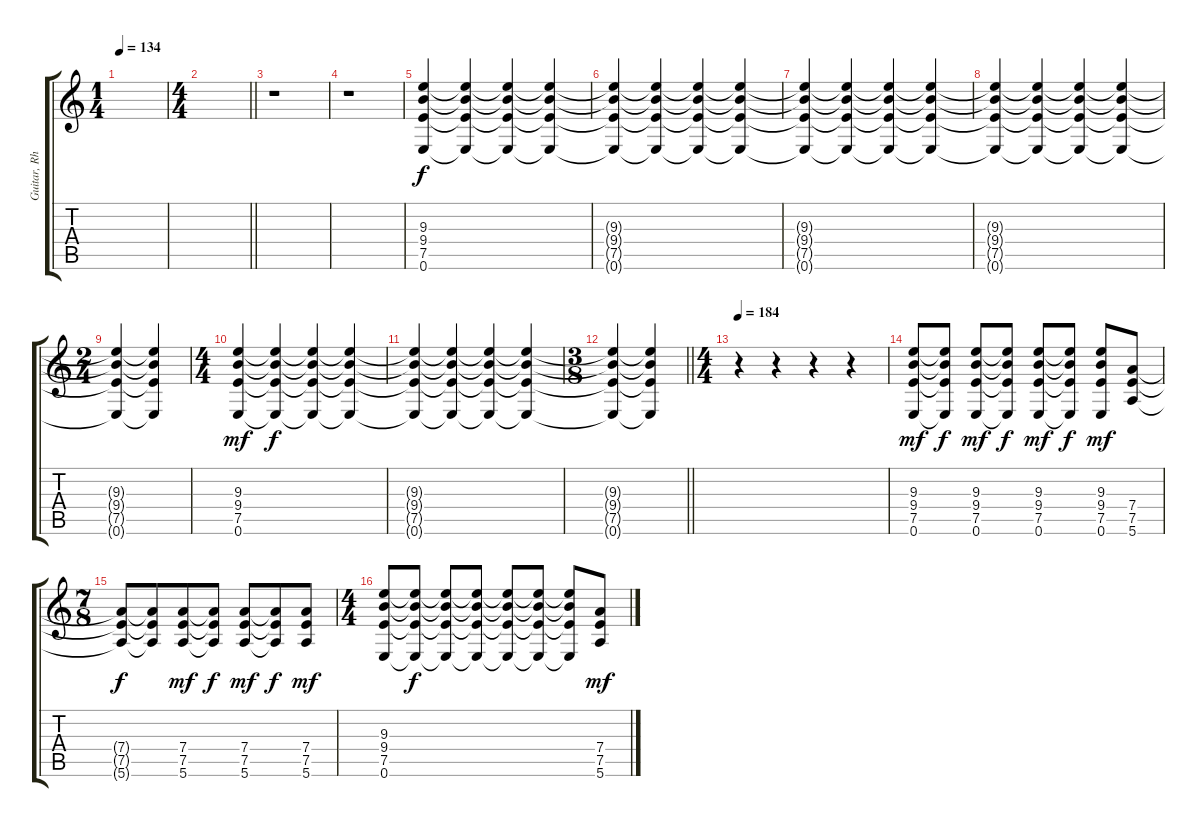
\track ("Guitar, Rhythm" "Guitar, Rh") {instrument overdrivenguitar}
\staff {score tabs}
\tuning (E4 B3 G3 D3 A2 E2) {hide}
\ts (1 4)
\tempo 134
\clef g2
\ks c
|
\ts (4 4)
\barLineRight lightlight
|
r.1 |
r.1 |
(9.3 9.4 7.5 0.6).4 (9.3{t} 9.4{t} 7.5{t} 0.6{t}).4 (9.3{t} 9.4{t} 7.5{t} 0.6{t}).4 (9.3{t} 9.4{t} 7.5{t} 0.6{t}).4 |
(9.3{t} 9.4{t} 7.5{t} 0.6{t}).4 (9.3{t} 9.4{t} 7.5{t} 0.6{t}).4 (9.3{t} 9.4{t} 7.5{t} 0.6{t}).4 (9.3{t} 9.4{t} 7.5{t} 0.6{t}).4 |
(9.3{t} 9.4{t} 7.5{t} 0.6{t}).4 (9.3{t} 9.4{t} 7.5{t} 0.6{t}).4 (9.3{t} 9.4{t} 7.5{t} 0.6{t}).4 (9.3{t} 9.4{t} 7.5{t} 0.6{t}).4 |
(9.3{t} 9.4{t} 7.5{t} 0.6{t}).4 (9.3{t} 9.4{t} 7.5{t} 0.6{t}).4 (9.3{t} 9.4{t} 7.5{t} 0.6{t}).4 (9.3{t} 9.4{t} 7.5{t} 0.6{t}).4 |
\ts (2 4)
(9.3{t} 9.4{t} 7.5{t} 0.6{t}).4 (9.3{t} 9.4{t} 7.5{t} 0.6{t}).4 |
\ts (4 4)
(9.3 9.4 7.5 0.6).4{dy mf} (9.3{t} 9.4{t} 7.5{t} 0.6{t}).4{dy f} (9.3{t} 9.4{t} 7.5{t} 0.6{t}).4 (9.3{t} 9.4{t} 7.5{t} 0.6{t}).4 |
(9.3{t} 9.4{t} 7.5{t} 0.6{t}).4 (9.3{t} 9.4{t} 7.5{t} 0.6{t}).4 (9.3{t} 9.4{t} 7.5{t} 0.6{t}).4 (9.3{t} 9.4{t} 7.5{t} 0.6{t}).4 |
\ts (3 8)
\barLineRight lightlight
(9.3{t} 9.4{t} 7.5{t} 0.6{t}).4 (9.3{t} 9.4{t} 7.5{t} 0.6{t}).4 |
\ts (4 4)
\tempo 184
r.4 r.4 r.4 r.4 |
(9.3 9.4 7.5 0.6).8{dy mf} (9.3{t} 9.4{t} 7.5{t} 0.6{t}).8{dy f} (9.3 9.4 7.5 0.6).8{dy mf} (9.3{t} 9.4{t} 7.5{t} 0.6{t}).8{dy f} (9.3 9.4 7.5 0.6).8{dy mf} (9.3{t} 9.4{t} 7.5{t} 0.6{t}).8{dy f} (9.3 9.4 7.5 0.6).8{dy mf} (7.4 7.5 5.6).8 |
\ts (7 8)
(7.4{t} 7.5{t} 5.6{t}).8{dy f} (7.4{t} 7.5{t} 5.6{t}).8 (7.4 7.5 5.6).8{dy mf} (7.4{t} 7.5{t} 5.6{t}).8{dy f} (7.4 7.5 5.6).8{dy mf} (7.4{t} 7.5{t} 5.6{t}).8{dy f} (7.4 7.5 5.6).8{dy mf} |
\ts (4 4)
(9.3 9.4 7.5 0.6).8 (9.3{t} 9.4{t} 7.5{t} 0.6{t}).8{dy f} (9.3{t} 9.4{t} 7.5{t} 0.6{t}).8 (9.3{t} 9.4{t} 7.5{t} 0.6{t}).8 (9.3{t} 9.4{t} 7.5{t} 0.6{t}).8 (9.3{t} 9.4{t} 7.5{t} 0.6{t}).8 (9.3{t} 9.4{t} 7.5{t} 0.6{t}).8 (7.4 7.5 5.6).8{dy mf}
